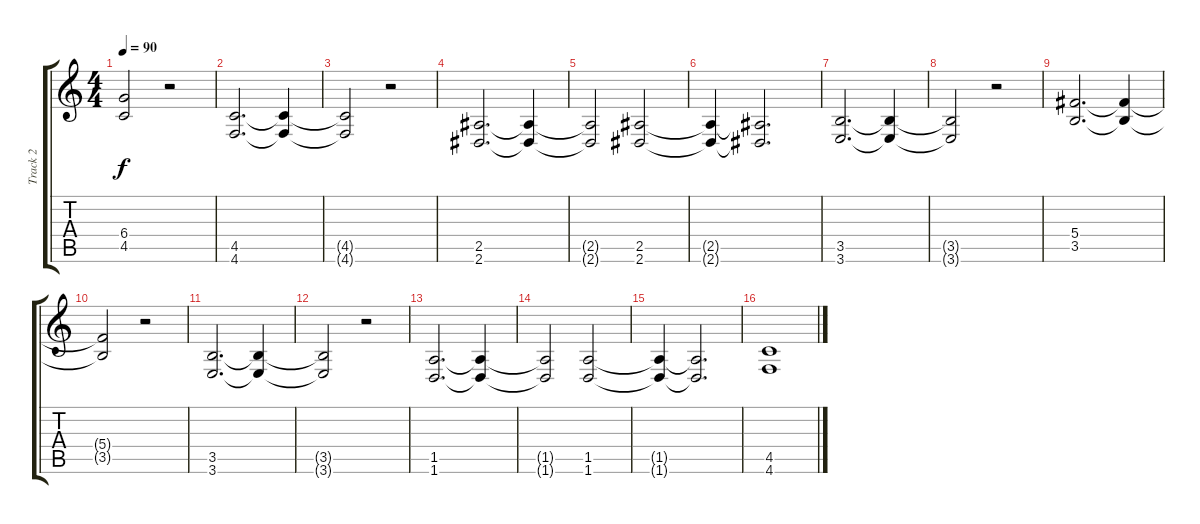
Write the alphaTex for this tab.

\track ("Track 2" "Track 2") {instrument distortionguitar}
\staff {score tabs}
\tuning (Eb4 Bb3 Gb3 Db3 Ab2 Db2) {hide}
\ts (4 4)
\tempo 90
\clef g2
\ks c
(6.4{t} 4.5{t}).2{dy f} r.2 |
(4.5 4.6).2{d volume 11} (4.5{t} 4.6{t}).4{volume 0} |
(4.5{t} 4.6{t}).2 r.2 |
(2.5 2.6).2{d volume 11} (2.5{t} 2.6{t}).4{volume 0} |
(2.5{t} 2.6{t}).2 (2.5 2.6).2{volume 11} |
(2.5{t} 2.6{t}).4 (2.5{t} 2.6{t}).2{d volume 0} |
(3.5 3.6).2{d volume 11} (3.5{t} 3.6{t}).4{volume 0} |
(3.5{t} 3.6{t}).2 r.2 |
(5.4 3.5).2{d volume 11} (5.4{t} 3.5{t}).4 |
(5.4{t} 3.5{t}).2{volume 0} r.2 |
(3.5 3.6).2{d volume 11} (3.5{t} 3.6{t}).4{volume 0} |
(3.5{t} 3.6{t}).2 r.2 |
(1.5 1.6).2{d volume 11} (1.5{t} 1.6{t}).4{volume 0} |
(1.5{t} 1.6{t}).2 (1.5 1.6).2{volume 11} |
(1.5{t} 1.6{t}).4 (1.5{t} 1.6{t}).2{d volume 0} |
(4.5 4.6).1{volume 11}
